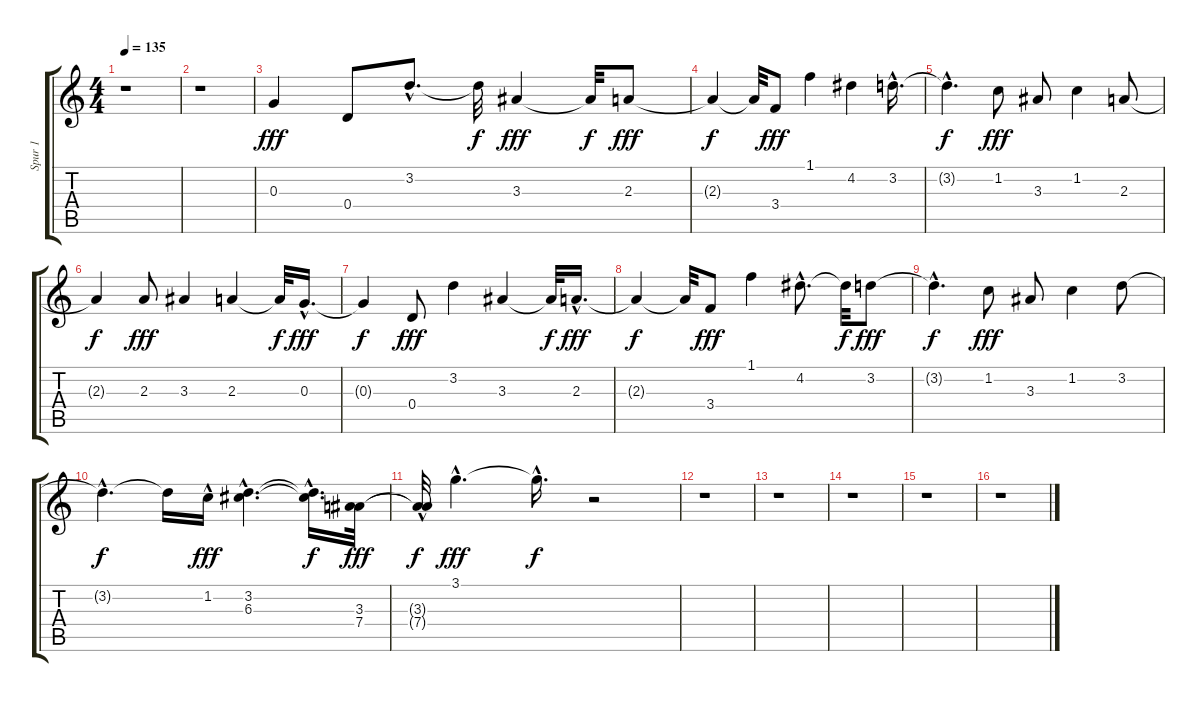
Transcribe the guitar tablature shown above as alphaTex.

\track ("Spur 1" "Spur 1") {instrument acousticguitarsteel}
\staff {score tabs}
\tuning (E4 B3 G3 D3 A2 E2) {hide}
\ts (4 4)
\tempo 135
\clef g2
\ks c
r.1{dy fff instrument acousticguitarsteel} |
r.1 |
0.3.4{volume 9 instrument electricguitarclean} 0.4.8 3.2{hac}.8{d} 3.2{t}.32{dy f} 3.3.4{dy fff} 3.3{t}.32{dy f} 2.3.8{dy fff} |
2.3{t}.4{dy f} 2.3{t}.32 3.4.8{dy fff} 1.1.4 4.2.4 3.2{hac}.16{d} |
3.2{hac t}.4{d dy f} 1.2.8{dy fff} 3.3.8 1.2.4 2.3.8 |
2.3{t}.4{dy f} 2.3.8{dy fff} 3.3.4 2.3.4 2.3{t}.32{dy f} 0.3{hac}.16{d dy fff} |
0.3{t}.4{dy f} 0.4.8{dy fff} 3.2.4 3.3.4 3.3{t}.32{dy f} 2.3{hac}.16{d dy fff} |
2.3{t}.4{dy f} 2.3{t}.32 3.4.8{dy fff} 1.1.4 4.2{hac}.8{d} 4.2{t}.32{dy f} 3.2.8{dy fff} |
3.2{hac t}.4{d dy f} 1.2.8{dy fff} 3.3.8 1.2.4 3.2.8 |
3.2{hac t}.4{d dy f} 3.2{t}.16 1.2{hac}.16{dy fff} (3.2{hac} 6.3{hac}).4{d} (3.2{t} 6.3{hac t}).16{d dy f} (3.3 7.4).32{dy fff} |
(3.3{hac t} 7.4{hac t}).32{dy f} 3.1{hac}.4{d dy fff} 3.1{hac t}.16{d dy f} r.2 |
r.1 |
r.1 |
r.1 |
r.1 |
r.1
